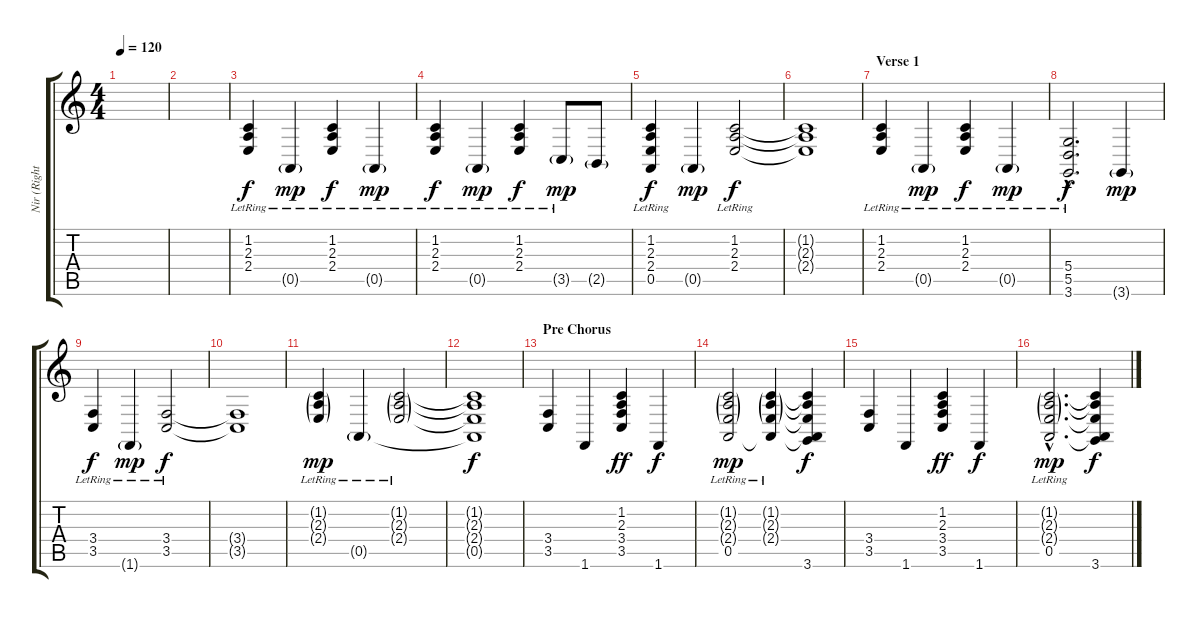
\track ("Nir (Right Hand)" "Nir (Right") {instrument brightacousticpiano}
\staff {score tabs}
\tuning (E4 B3 G3 D3 A2 E2) {hide}
\ts (4 4)
\tempo 120
\clef g2
\ks c
|
|
(1.2{lr} 2.3{lr} 2.4{lr}).4 0.5{g lr}.4{dy mp} (1.2{lr} 2.3{lr} 2.4{lr}).4{dy f} 0.5{g lr}.4{dy mp} |
(1.2{lr} 2.3{lr} 2.4{lr}).4{dy f} 0.5{g lr}.4{dy mp} (1.2{lr} 2.3{lr} 2.4{lr}).4{dy f} 3.5{g lr}.8{dy mp} 2.5{g}.8 |
(1.2{lr} 2.3{lr} 2.4{lr} 0.5).4{dy f} 0.5{g}.4{dy mp} (1.2{lr} 2.3{lr} 2.4{lr}).2{dy f} |
(1.2{t} 2.3{t} 2.4{t}).1 |
\section ("" "Verse 1")
(1.2{lr} 2.3{lr} 2.4{lr}).4 0.5{g lr}.4{dy mp} (1.2{lr} 2.3{lr} 2.4{lr}).4{dy f} 0.5{g lr}.4{dy mp} |
(5.4{hac} 5.5{hac} 3.6{hac lr}).2{d dy f} 3.6{g}.4{dy mp} |
(3.4{lr} 3.5{lr}).4{dy f} 1.6{g lr}.4{dy mp} (3.4{lr} 3.5{lr}).2{dy f} |
(3.4{t} 3.5{t}).1 |
(1.2{g lr} 2.3{g lr} 2.4{g lr}).4{dy mp} 0.5{g lr}.4 (1.2{g lr} 2.3{g lr} 2.4{g lr}).2 |
(1.2{t} 2.3{t} 2.4{t} 0.5{t}).1{dy f} |
\section ("" "Pre Chorus")
(3.4 3.5).4 1.6.4 (1.2 2.3 3.4 3.5).4{dy ff} 1.6.4{dy f} |
(1.2{g lr} 2.3{g lr} 2.4{g lr} 0.5{lr}).2{dy mp} (1.2{g lr} 2.3{g lr} 2.4{g lr} 0.5{t}).4 (1.2{t} 2.3{t} 2.4{t} 0.5{t} 3.6).4{dy f} |
(3.4 3.5).4 1.6.4 (1.2 2.3 3.4 3.5).4{dy ff} 1.6.4{dy f} |
(1.2{g hac lr} 2.3{g hac lr} 2.4{g hac lr} 0.5{hac lr}).2{d dy mp} (1.2{t} 2.3{t} 2.4{t} 0.5{t} 3.6).4{dy f}
